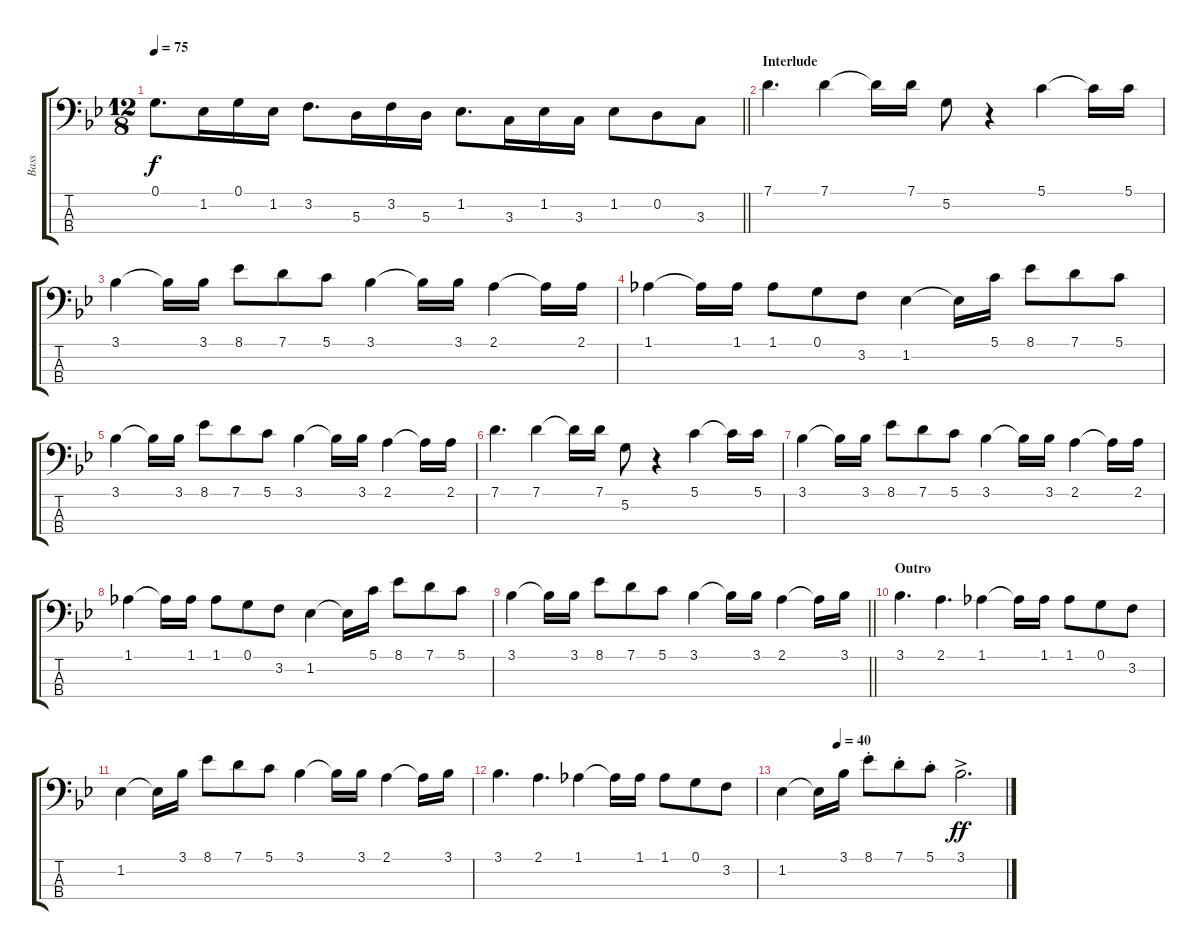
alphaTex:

\track ("Bass" "Bass") {instrument acousticbass}
\staff {score tabs}
\tuning (G2 D2 A1 E1) {hide}
\ts (12 8)
\tempo 75
\clef f4
\barLineRight lightlight
\ks bb
0.1.8{d dy f} 1.2.16 0.1.16 1.2.16 3.2.8{d} 5.3.16 3.2.16 5.3.16 1.2.8{d} 3.3.16 1.2.16 3.3.16 1.2.8 0.2.8 3.3.8 |
\section ("" "Interlude")
7.1.4{d} 7.1.4 7.1{t}.16 7.1.16 5.2.8 r.4 5.1.4 5.1{t}.16 5.1.16 |
3.1.4 3.1{t}.16 3.1.16 8.1.8 7.1.8 5.1.8 3.1.4 3.1{t}.16 3.1.16 2.1.4 2.1{t}.16 2.1.16 |
1.1.4 1.1{t}.16 1.1.16 1.1.8 0.1.8 3.2.8 1.2.4 1.2{t}.16 5.1.16 8.1.8 7.1.8 5.1.8 |
3.1.4 3.1{t}.16 3.1.16 8.1.8 7.1.8 5.1.8 3.1.4 3.1{t}.16 3.1.16 2.1.4 2.1{t}.16 2.1.16 |
7.1.4{d} 7.1.4 7.1{t}.16 7.1.16 5.2.8 r.4 5.1.4 5.1{t}.16 5.1.16 |
3.1.4 3.1{t}.16 3.1.16 8.1.8 7.1.8 5.1.8 3.1.4 3.1{t}.16 3.1.16 2.1.4 2.1{t}.16 2.1.16 |
1.1.4 1.1{t}.16 1.1.16 1.1.8 0.1.8 3.2.8 1.2.4 1.2{t}.16 5.1.16 8.1.8 7.1.8 5.1.8 |
\barLineRight lightlight
3.1.4 3.1{t}.16 3.1.16 8.1.8 7.1.8 5.1.8 3.1.4 3.1{t}.16 3.1.16 2.1.4 2.1{t}.16 3.1.16 |
\section ("" "Outro")
3.1.4{d} 2.1.4{d} 1.1.4 1.1{t}.16 1.1.16 1.1.8 0.1.8 3.2.8 |
1.2.4 1.2{t}.16 3.1.16 8.1.8 7.1.8 5.1.8 3.1.4 3.1{t}.16 3.1.16 2.1.4 2.1{t}.16 3.1.16 |
3.1.4{d} 2.1.4{d} 1.1.4 1.1{t}.16 1.1.16 1.1.8 0.1.8 3.2.8 |
\tempo (40 0.25)
1.2.4 1.2{t}.16 3.1.16 8.1{st}.8 7.1{st}.8 5.1{st}.8 3.1{ac}.2{d dy ff}
